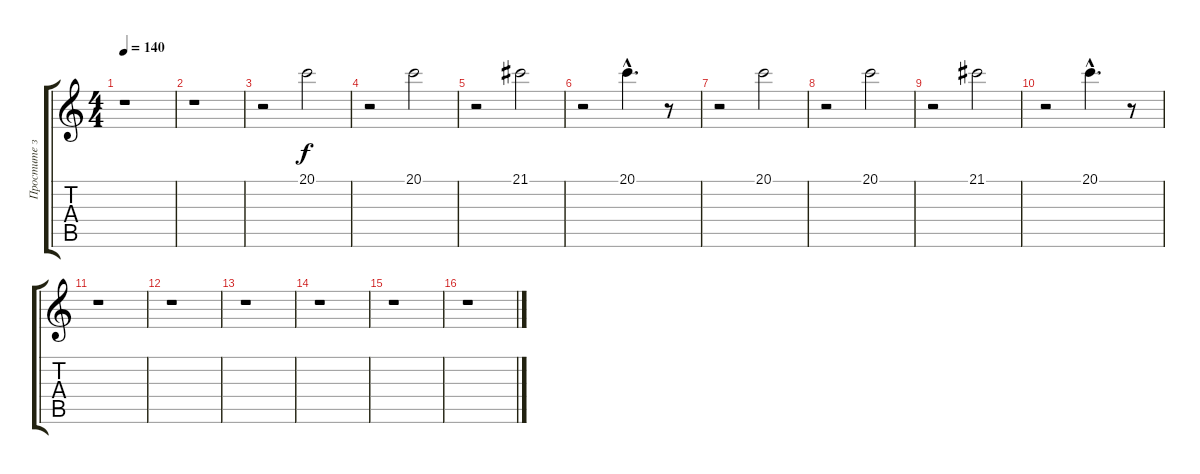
\track ("Простите за такой" "Простите з") {instrument stringensemble1}
\staff {score tabs}
\tuning (E4 B3 G3 D3 A2 E2) {hide}
\ts (4 4)
\tempo 140
\clef g2
\ks c
r.1{dy f} |
r.1 |
r.2 20.1.2 |
r.2 20.1.2 |
r.2 21.1.2 |
r.2 20.1{hac}.4{d} r.8 |
r.2 20.1.2 |
r.2 20.1.2 |
r.2 21.1.2 |
r.2 20.1{hac}.4{d} r.8 |
r.1 |
r.1 |
r.1 |
r.1 |
r.1 |
r.1
